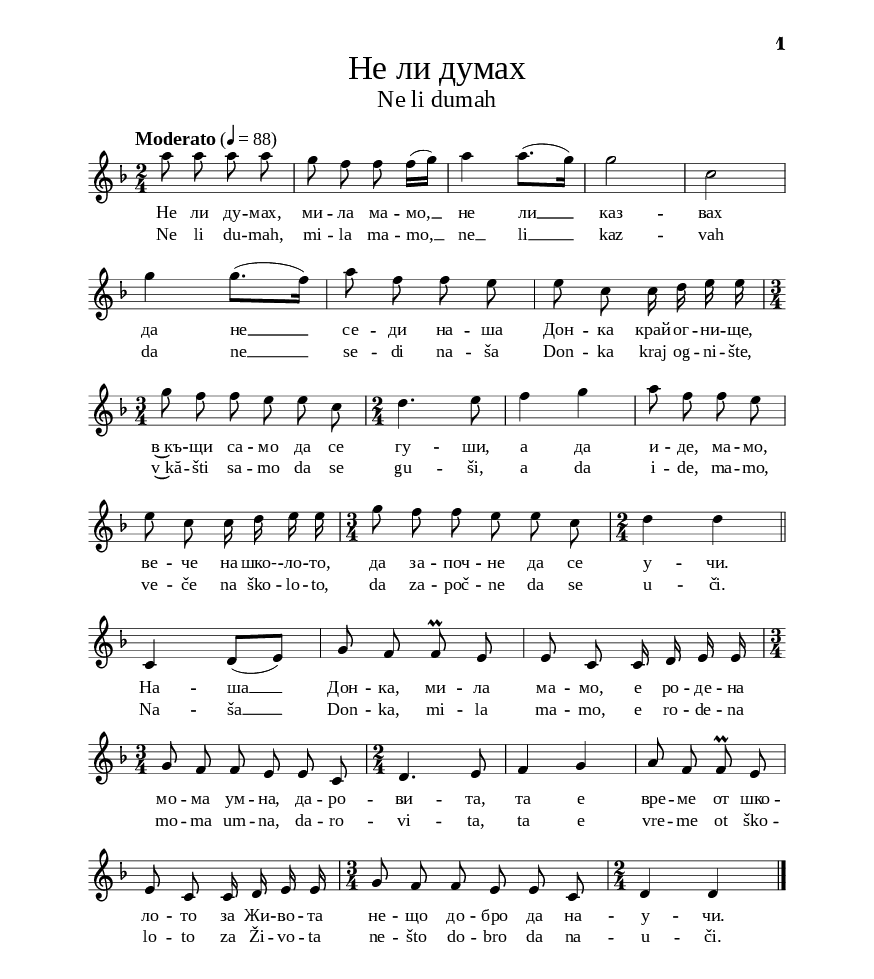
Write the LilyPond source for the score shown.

\version "2.24.3"

% include paper part and global functions
\include "include/globals.ily"

\bookpart {
  \label #'ref154
  \tocItem \markup "Не ли думах – Ne li dumah"
  \include "include/bookpart-paper.ily"
  \score {
    \include "include/score-layout.ily"

    \new Voice \absolute {
      \clef treble
      \key d \minor
      \time 2/4
      \tempoFunc "Moderato" 4 "88"
      \autoBeamOff

      a''8 a''8 a''8 a''8 | % 2
      g''8 f''8 f''8 f''16 [ ( g''16 ) ] | % 3
      a''4 a''8. [( g''16 )] | % 4
      g''2 | % 5
      c''2 \break | % 6
      g''4 g''8. [( f''16 )] | % 7
      a''8 f''8 f''8 e''8 | % 8
      e''8 c''8 c''16 d''16 e''16 e''16 \break | % 9
      \time 3/4  g''8 f''8 f''8 e''8 e''8 c''8 |
      \time 2/4  d''4. e''8 | % 11
      f''4 g''4 | % 12
      a''8 f''8 f''8 e''8 \break | % 13
      e''8 c''8 c''16 d''16 e''16 e''16 | % 14
      \time 3/4  g''8 f''8 f''8 e''8 e''8 c''8 | % 15
      \time 2/4  d''4 d''4 \bar "||"
      \break | % 16
      c'4 d'8 [( e'8 )] | % 17
      g'8 f'8 f'8\prall e'8 | % 18
      e'8 c'8 c'16 d'16 e'16 e'16 \break | % 19
      \time 3/4  g'8 f'8 f'8 e'8 e'8 c'8 |
      \time 2/4  d'4. e'8 | % 21
      f'4 g'4 | % 22
      a'8 f'8 f'8\prall e'8 \break | % 23
      e'8 c'8 c'16 d'16 e'16 e'16 | % 24
      \time 3/4  g'8 f'8 f'8 e'8 e'8 c'8 | % 25
      \time 2/4  d'4 d'4 \bar "|."
    }

    \addlyrics {
      Не ли ду
      -- мах, ми -- ла ма -- мо, __ не ли __ каз -- вах да
      не __ се -- ди на -- ша Дон -- ка край ог -- ни --
      ще, в~къ -- щи са -- мо да се гу -- ши, а да
      и -- де, ма -- мо, ве -- че на "шко-" -- ло -- то,
      да за -- поч -- не да се у -- чи. На -- ша __ Дон
      -- ка, ми -- ла ма -- мо, е ро -- де -- на мо --
      ма ум -- на, да -- ро -- ви -- та, та е вре --
      ме от шко -- ло -- то за Жи -- во -- та не --
      що до -- бро да на -- у -- чи.
    }

    \addlyrics {
      Ne li du
      -- mah, mi -- la ma -- mo, __ ne __ li __ kaz -- vah da
      ne __ se -- di na -- ša Don -- ka kraj og -- ni --
      šte, v~kă -- šti sa -- mo da se gu -- ši, a da
      i -- de, ma -- mo, ve -- če na ško -- lo -- to,
      da za -- poč -- ne da se u -- či. Na -- ša __ Don
      -- ka, mi -- la ma -- mo, e ro -- de -- na mo --
      ma um -- na, da -- ro -- vi -- ta, ta e vre --
      me ot ško -- lo -- to za Ži -- vo -- ta ne --
      što do -- bro da na -- u -- či.
    }

      \header {
        title = \titleFunc "Не ли думах" "Ne li dumah"
      }

      \midi{}

    } % score

    \pageBreak

   \markup \fontsize #+1.6 {
    \override #'(baseline-skip . 1.8)
      \column {

        \line {   "   " 2. Да не ходи вечер, мамо, на чешмата,}

        \line {   "        " на момците пълни стомни да поднася,}

        \line {   "        " росни китки да им обещава,}

        \line {   "        " а на болни вечер из селото} 

        \line {   "        " нека тя вода разнася.}

        \line {   "        " Наша Донка, мила мамо, по душа е}

        \line {   "        " блага, кротка, милостива,}

        \line {   "        " но сърце си трябва да научи, мамо,}

        \line {   "        " момците да не посмива.}

        \line {   "        " }

        \line {   "   " 3. Сутрин рано на чешмата да отива,}

        \line {   "        " в бели менци, мамо, вода да налива}

        \line {   "        " бодра, весела, засмяна,}

        \line {   "        " с чиста, бяла риза, с хубава премяна.}

        \line {   "        " Та за пример тя да стане.}

        \line {   "        " Кой я види как работи из селото,}

        \line {   "        " как на всекиму помага,}

        \line {   "        " да обикне и да прояви доброто}

        \line {   "        " като тая душа блага.}
      }

      \hspace #-2
      \override #'(baseline-skip . 1.8)
     
      \column {

        \line {   "   " 2. Da ne hodi večer, mamo, na češmata,}

        \line {   "        " na momcite pălni stomni da podnasja,}

        \line {   "        " rosni kitki da im obeštava,}

        \line {   "        " a na bolni večer iz seloto} 

        \line {   "        " neka tja voda raznasja.}

        \line {   "        " Naša Donka, mila mamo, po duša e}

        \line {   "        " blaga, krotka, milostiva,}

        \line {   "        " no sărce si trjabva da nauči, mamo,}

        \line {   "        " momcite da ne posmiva.}

        \line {   "        " }

        \line {   "   " 3. Sutrin rano na češmata da otiva,}

        \line {   "        " v beli menci, mamo, voda da naliva}

        \line {   "        " bodra, vesela, zasmjana,}

        \line {   "        " s čista, bjala riza, s hubava premjana.}

        \line {   "        " Ta za primer tja da stane.}

        \line {   "        " Koj ja vidi kak raboti iz seloto,}

        \line {   "        " kak na vsekimu pomaga,}

        \line {   "        " da obikne i da projavi dobroto}

        \line {   "        " kato taja duša blaga.}
      } %column
    } % markup

   \markup \empty-two
   
   
   

    % include foreign translation(s) of the song
    \version "2.24.3"

\markup \fill-line { \fontsize #deTitleFontSize "Habe ich es nicht gesagt" }
\markup \null
\markup \null
\markup \fontsize #deCoupletFontSize {
  \hspace #5
  \override #`(baseline-skip . ,deCoupletBaselineSkip)

  \column {


    \line {  1. Habe ich es nicht gesagt, liebe Mutter, habe ich nicht gesprochen,}


    \line  {   "   " dass unsere Donka nicht neben der Feuerstelle stehen}

    \line  {   "   " und nur zuhause herumsitzen soll,}

    \line  {   "   " sondern sie soll in die Schule gehen und beginnen zu lernen. }

    \line  {   "   " Unsere Donka, liebe Mutter, wurde klug und begabt geboren,}

    \line  {   "   " so dass es an der Zeit ist, }

    \line  {   "   "    in der Schule über das Leben etwas Gutes zu lernen.}

    \line { " " }
    \line { 2. Sie soll abends, liebe Mutter, nicht zum Brunnen gehen,}

    \line  {   "   " um den Jungen volle Krüge zu reichen,}

    \line  {   "   " ihnen taufrische Blumen zu versprechen,}

    \line  {   "   " sondern sie soll abends den Kranken Wasser hintragen.}

    \line  {   "   " Unsere Donka, liebe Mutter,}

    \line  {   "   " hat eine gute, sanftmütige und barmherzige Seele,}

    \line  {   "   " aber sie soll ihr Herz, Mutter, lehren,}

    \line  {   "   " die Jungen nicht zum Lächeln zu bringen.}
    \line { " " }

    \line { 3. Morgens in der Früh soll sie zum Brunnen gehen,}

    \line  {   "   " in weiße Kupferkrüge Wasser füllen,}

    \line  {   "   " in einer sauberen, weißen Bluse, mit einem schönen Gewand,}

    \line  {   "   " soll sie zum Vorbild werden.}

    \line  {   "   " Wer sie sieht, wie sie im Dorf arbeitet und wie sie jedem hilft,}

    \line  {   "   " beginne das Gute zu lieben und es kundzutun, }
    \line  {   "   " so wie diese gute Seele.}






  }
}


  } % bookpart
